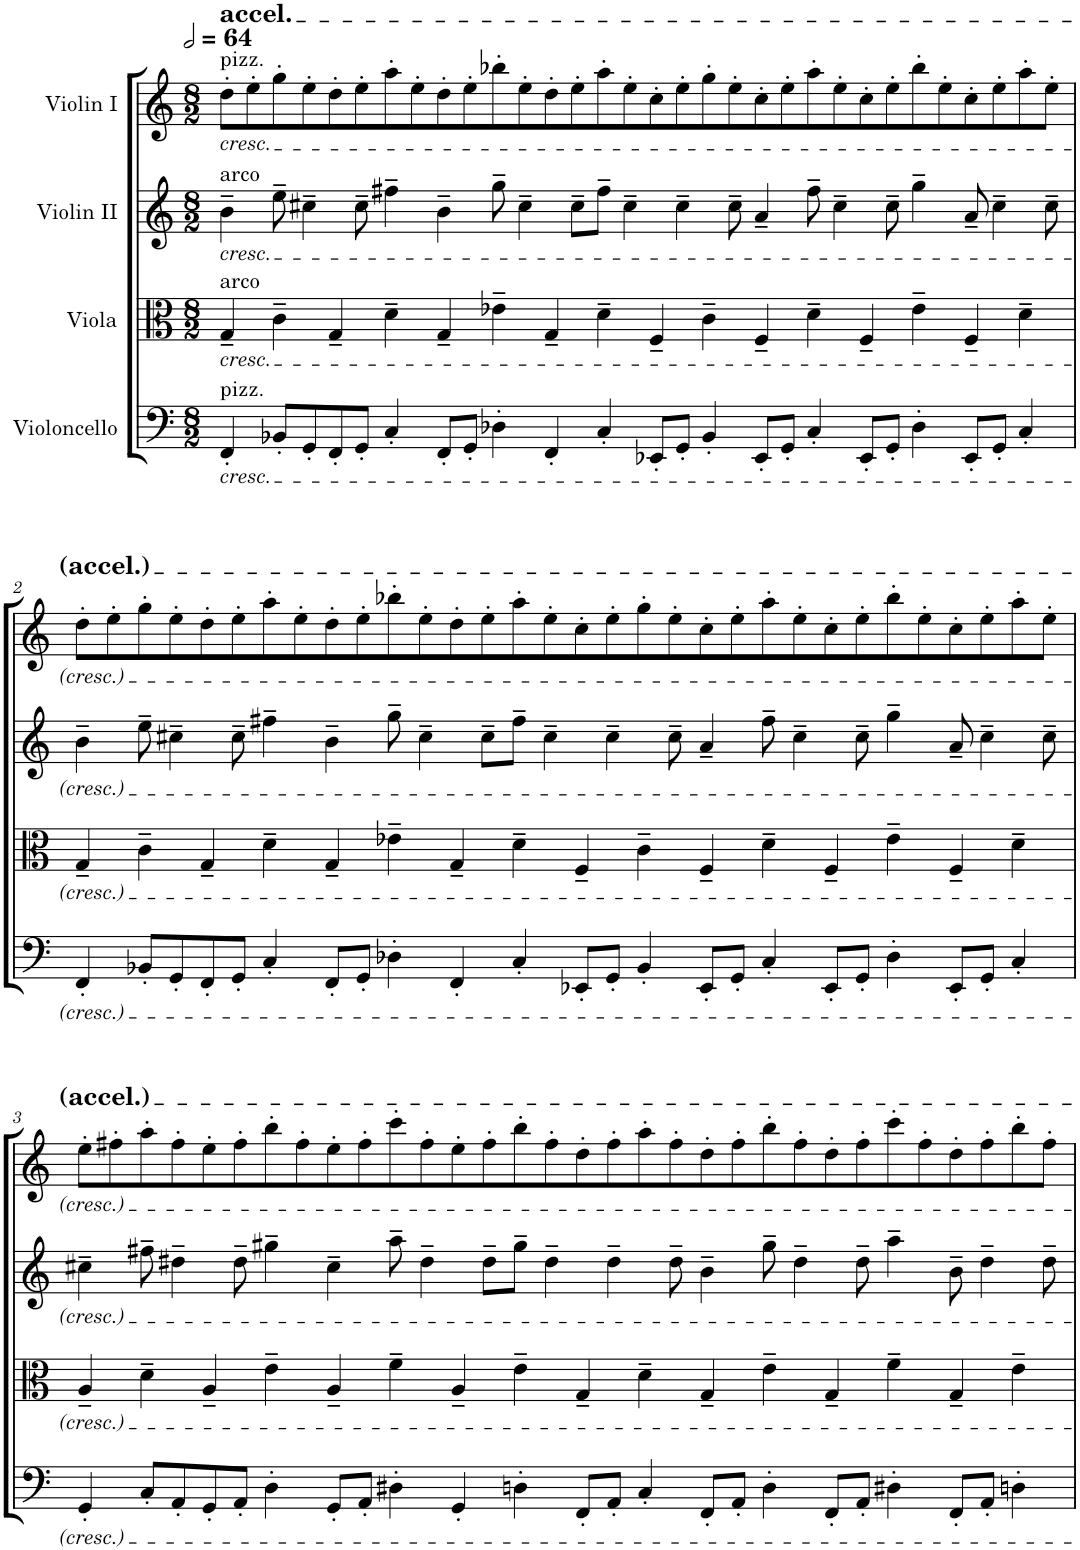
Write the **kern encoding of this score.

**kern	**kern	**kern	**kern
*part4	*part3	*part2	*part1
*staff4	*staff3	*staff2	*staff1
*I"Violoncello	*I"Viola	*I"Violin II	*I"Violin I
*I'Vc	*I'Vla	*I'Vln	*I'Vln
*clefF4	*clefC3	*clefG2	*clefG2
*k[]	*k[]	*k[]	*k[]
*M8/2	*M8/2	*M8/2	*M8/2
*MM128	*MM128	*MM128	*MM128
=1	=1	=1	=1
!	!	!	!LO:TX:a:t=pizz.
!	!	!	!LO:TX:b:i:t=cresc.
!	!	!	!LO:TX:a:t=accel.
!	!	!LO:TX:a:t=arco	!
!	!	!LO:TX:b:i:t=cresc.	!
!	!LO:TX:a:t=arco	!	!
!	!LO:TX:b:i:t=cresc.	!	!
!LO:TX:a:t=pizz.	!	!	!
!LO:TX:b:i:t=cresc.	!	!	!
4FF'/	4G~/	4b~\	8dd'\L
.	.	.	8ee'\
8BB-X'/L	4c~\	8ee~\	8gg'\
8GG'/	.	4cc#X~\	8ee'\
8FF'/	4G~/	.	8dd'\
8GG'/J	.	8cc#~\	8ee'\
4C'/	4d~\	4ff#X~\	8aa'\
.	.	.	8ee'\
8FF'/L	4G~/	4b~\	8dd'\
8GG'/J	.	.	8ee'\
4D-X'\	4e-X~\	8gg~\	8bb-X'\
.	.	4cc#~\	8ee'\
4FF'/	4G~/	.	8dd'\
.	.	8cc#~\L	8ee'\
4C'/	4d~\	8ff#~\J	8aa'\
.	.	4cc#~\	8ee'\
8EE-X'/L	4F~/	.	8cc'\
8GG'/J	.	4cc#~\	8ee'\
4BB-'/	4c~\	.	8gg'\
.	.	8cc#~\	8ee'\
8EE-'/L	4F~/	4a~/	8cc'\
8GG'/J	.	.	8ee'\
4C'/	4d~\	8ff#~\	8aa'\
.	.	4cc#~\	8ee'\
8EE-'/L	4F~/	.	8cc'\
8GG'/J	.	8cc#~\	8ee'\
4D-'\	4e-~\	4gg~\	8bb-'\
.	.	.	8ee'\
8EE-'/L	4F~/	8a~/	8cc'\
8GG'/J	.	4cc#~\	8ee'\
4C'/	4d~\	.	8aa'\
.	.	8cc#~\	8ee'\J
!!LO:LB:g=z
=2	=2	=2	=2
4FF'/	4G~/	4b~\	8dd'\L
.	.	.	8ee'\
8BB-X'/L	4c~\	8ee~\	8gg'\
8GG'/	.	4cc#X~\	8ee'\
8FF'/	4G~/	.	8dd'\
8GG'/J	.	8cc#~\	8ee'\
4C'/	4d~\	4ff#X~\	8aa'\
.	.	.	8ee'\
8FF'/L	4G~/	4b~\	8dd'\
8GG'/J	.	.	8ee'\
4D-X'\	4e-X~\	8gg~\	8bb-X'\
.	.	4cc#~\	8ee'\
4FF'/	4G~/	.	8dd'\
.	.	8cc#~\L	8ee'\
4C'/	4d~\	8ff#~\J	8aa'\
.	.	4cc#~\	8ee'\
8EE-X'/L	4F~/	.	8cc'\
8GG'/J	.	4cc#~\	8ee'\
4BB-'/	4c~\	.	8gg'\
.	.	8cc#~\	8ee'\
8EE-'/L	4F~/	4a~/	8cc'\
8GG'/J	.	.	8ee'\
4C'/	4d~\	8ff#~\	8aa'\
.	.	4cc#~\	8ee'\
8EE-'/L	4F~/	.	8cc'\
8GG'/J	.	8cc#~\	8ee'\
4D-'\	4e-~\	4gg~\	8bb-'\
.	.	.	8ee'\
8EE-'/L	4F~/	8a~/	8cc'\
8GG'/J	.	4cc#~\	8ee'\
4C'/	4d~\	.	8aa'\
.	.	8cc#~\	8ee'\J
!!LO:LB:g=z
=3	=3	=3	=3
4GG'/	4A~/	4cc#X~\	8ee'\L
.	.	.	8ff#X'\
8C'/L	4d~\	8ff#X~\	8aa'\
8AA'/	.	4dd#X~\	8ff#'\
8GG'/	4A~/	.	8ee'\
8AA'/J	.	8dd#~\	8ff#'\
4D'\	4e~\	4gg#X~\	8bb'\
.	.	.	8ff#'\
8GG'/L	4A~/	4cc#~\	8ee'\
8AA'/J	.	.	8ff#'\
4D#X'\	4f~\	8aa~\	8ccc'\
.	.	4dd#~\	8ff#'\
4GG'/	4A~/	.	8ee'\
.	.	8dd#~\L	8ff#'\
4Dn'\	4e~\	8gg#~\J	8bb'\
.	.	4dd#~\	8ff#'\
8FF'/L	4G~/	.	8dd'\
8AA'/J	.	4dd#~\	8ff#'\
4C'/	4d~\	.	8aa'\
.	.	8dd#~\	8ff#'\
8FF'/L	4G~/	4b~\	8dd'\
8AA'/J	.	.	8ff#'\
4D'\	4e~\	8gg#~\	8bb'\
.	.	4dd#~\	8ff#'\
8FF'/L	4G~/	.	8dd'\
8AA'/J	.	8dd#~\	8ff#'\
4D#X'\	4f~\	4aa~\	8ccc'\
.	.	.	8ff#'\
8FF'/L	4G~/	8b~\	8dd'\
8AA'/J	.	4dd#~\	8ff#'\
4Dn'\	4e~\	.	8bb'\
.	.	8dd#~\	8ff#'\J
=	=	=	=
*-	*-	*-	*-
